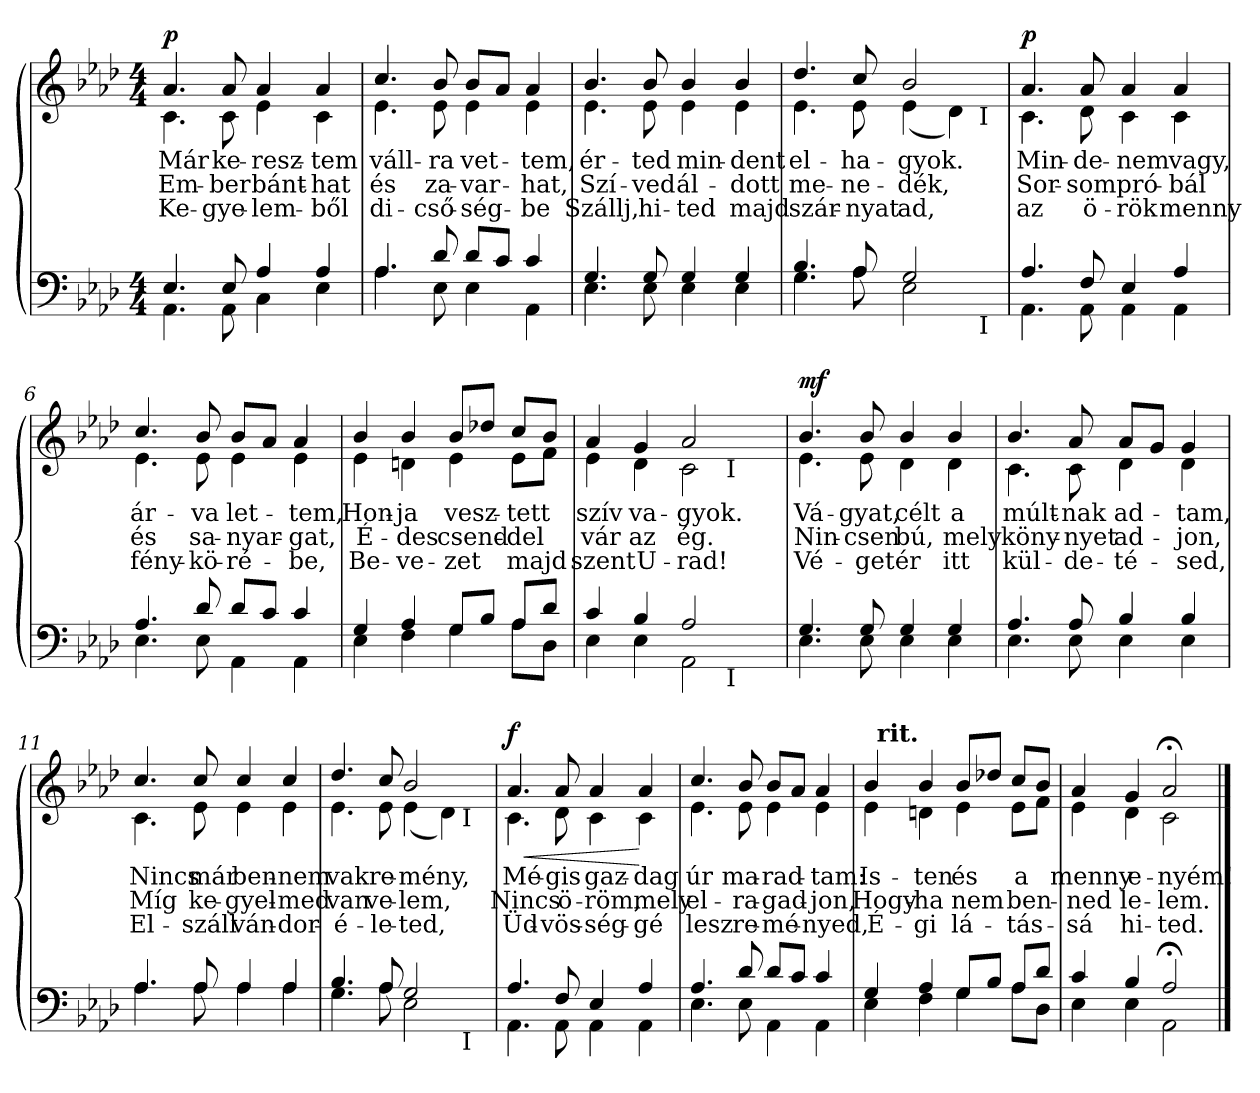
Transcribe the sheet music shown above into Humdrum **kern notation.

**kern	**kern	**text	**text	**text	**dynam
*part2	*part1	*part1	*part1	*part1	*part1
*staff2	*staff1	*staff1	*staff1	*staff1	*staff1
*clefF4	*clefG2	*	*	*	*
*k[b-e-a-d-]	*k[b-e-a-d-]	*	*	*	*
*A-:	*A-:	*	*	*	*
*M4/4	*M4/4	*	*	*	*
=1	=1	=1	=1	=1	=1
*^	*	*	*	*	*
!	!	!LO:TX:a:B:t=Con devozione	!	!	!	!
!	!	!	!LO:LY:b	!LO:LY:b	!LO:LY:b	!LO:DY:b
*	*	*^	*	*	*	*
4.E-/	4.AA-\	4.a-/	4.c\	Már	Em-	Ke-	p
!	!	!	!	!LO:LY:b	!LO:LY:b	!LO:LY:b	!
8E-/	8AA-\	8a-/	8c\	ke-	-ber	-gye-	.
!	!	!	!	!LO:LY:b	!LO:LY:b	!LO:LY:b	!
4A-/	4C\	4a-/	4e-\	-resz-	bánt-	-lem-	.
!	!	!	!	!LO:LY:b	!LO:LY:b	!LO:LY:b	!
4A-/	4E-\	4a-/	4c\	-tem	-hat	-ből	.
=2	=2	=2	=2	=2	=2	=2	=2
!	!	!	!	!LO:LY:b	!LO:LY:b	!LO:LY:b	!
4.A-/	4.A-\	4.cc/	4.e-\	váll-	és	di-	.
!	!	!	!	!LO:LY:b	!LO:LY:b	!LO:LY:b	!
8d-/	8E-\	8b-/	8e-\	-ra	za-	-cső-	.
!	!	!	!	!LO:LY:b	!LO:LY:b	!LO:LY:b	!
8d-/L	4E-\	8b-/L	4e-\	vet-	-var-	-ség-	.
8c/J	.	8a-/J	.	.	.	.	.
!	!	!	!	!LO:LY:b	!LO:LY:b	!LO:LY:b	!
4c/	4AA-\	4a-/	4e-\	-tem,	-hat,	-be	.
=3	=3	=3	=3	=3	=3	=3	=3
!	!	!	!	!LO:LY:b	!LO:LY:b	!LO:LY:b	!
4.G/	4.E-\	4.b-/	4.e-\	ér-	Szí-	Szállj,	.
!	!	!	!	!LO:LY:b	!LO:LY:b	!LO:LY:b	!
8G/	8E-\	8b-/	8e-\	-ted	-ved	hi-	.
!	!	!	!	!LO:LY:b	!LO:LY:b	!LO:LY:b	!
4G/	4E-\	4b-/	4e-\	min-	ál-	-ted	.
!	!	!	!	!LO:LY:b	!LO:LY:b	!LO:LY:b	!
4G/	4E-\	4b-/	4e-\	-dent	-dott	majd	.
*	*	*v	*v	*	*	*	*
=4	=4	=4	=4	=4	=4	=4
*	*	*^	*	*	*	*
!	!	!	!	!LO:LY:b	!LO:LY:b	!LO:LY:b	!
*	*^	*	*^	*	*	*	*
4.B-/	4.G\	2..ryy	4.dd-/	4.e-\	2..ryy	el-	me-	szár-	.
!	!	!	!	!	!	!LO:LY:b	!LO:LY:b	!LO:LY:b	!
8A-/	8A-\	.	8cc/	8e-\	.	-ha-	-ne-	-nyat	.
!	!	!	!	!	!	!LO:LY:b	!LO:LY:b	!LO:LY:b	!
2G/	2E-\	.	2b-/	(<4e-\	.	-gyok.	-dék,	ad,	.
.	.	.	.	4d-\)	.	.	.	.	.
!	!	!	!	!	!LO:TX:b:t=I	!	!	!	!
!	!	!LO:TX:b:t=I	!	!	!	!	!	!	!
.	.	8ryy	.	.	8ryy	.	.	.	.
*	*v	*v	*	*	*	*	*	*	*
*	*	*v	*v	*v	*	*	*	*
!!LO:LB:g=z
=5	=5	=5	=5	=5	=5	=5
*	*^	*^	*	*	*	*
*	*	*	*	*^	*	*	*	*
!	!	!	!	!	!	!LO:LY:b	!LO:LY:b	!LO:LY:b	!LO:DY:a
*	*v	*v	*	*	*	*	*	*	*
*	*	*	*v	*v	*	*	*	*
4.A-/	4.AA-\	4.a-/	4.c\	Min-	Sor-	az	p
!	!	!	!	!LO:LY:b	!LO:LY:b	!LO:LY:b	!
8F/	8AA-\	8a-/	8d-\	-de-	-som	ö-	.
!	!	!	!	!LO:LY:b	!LO:LY:b	!LO:LY:b	!
4E-/	4AA-\	4a-/	4c\	-nem	pró-	-rök	.
!	!	!	!	!LO:LY:b	!LO:LY:b	!LO:LY:b	!
4A-/	4AA-\	4a-/	4c\	vagy,	-bál	menny	.
=6	=6	=6	=6	=6	=6	=6	=6
!	!	!	!	!LO:LY:b	!LO:LY:b	!LO:LY:b	!
4.A-/	4.E-\	4.cc/	4.e-\	ár-	és	fény-	.
!	!	!	!	!LO:LY:b	!LO:LY:b	!LO:LY:b	!
8d-/	8E-\	8b-/	8e-\	-va	sa-	-kö-	.
!	!	!	!	!LO:LY:b	!LO:LY:b	!LO:LY:b	!
8d-/L	4AA-\	8b-/L	4e-\	let-	-nyar-	-ré-	.
8c/J	.	8a-/J	.	.	.	.	.
!	!	!	!	!LO:LY:b	!LO:LY:b	!LO:LY:b	!
4c/	4AA-\	4a-/	4e-\	-tem,	-gat,	-be,	.
=7	=7	=7	=7	=7	=7	=7	=7
!	!	!	!	!LO:LY:b	!LO:LY:b	!LO:LY:b	!
4G/	4E-\	4b-/	4e-\	Hon-	É-	Be-	.
!	!	!	!	!LO:LY:b	!LO:LY:b	!LO:LY:b	!
4A-/	4F\	4b-/	4dn\	-ja	-des	-ve-	.
!	!	!	!	!LO:LY:b	!LO:LY:b	!LO:LY:b	!
8G/L	4G\	8b-/L	4e-\	vesz-	csend-	-zet	.
8B-/J	.	8dd-X/J	.	.	.	.	.
!	!	!	!	!LO:LY:b	!LO:LY:b	!LO:LY:b	!
8A-/L	8A-\L	8cc/L	8e-\L	-tett	-del	majd	.
8d-/J	8D-\J	8b-/J	8f\J	.	.	.	.
*	*	*v	*v	*	*	*	*
=8	=8	=8	=8	=8	=8	=8
*	*	*^	*	*	*	*
!	!	!	!	!LO:LY:b	!LO:LY:b	!LO:LY:b	!
*	*^	*	*^	*	*	*	*
4c/	4E-\	2ryy	4a-/	4e-\	2ryy	szív	vár	szent	.
!	!	!	!	!	!	!LO:LY:b	!LO:LY:b	!LO:LY:b	!
4B-/	4E-\	.	4g/	4d-\	.	va-	az	U-	.
!	!	!	!	!	!	!LO:LY:b	!LO:LY:b	!LO:LY:b	!
2A-/	2AA-\	8..ryy	2a-/	2c\	8..ryy	-gyok.	ég.	-rad!	.
!	!	!	!	!	!LO:TX:b:t=I	!	!	!	!
!	!	!LO:TX:b:t=I	!	!	!	!	!	!	!
.	.	4ryy	.	.	4ryy	.	.	.	.
.	.	32ryy	.	.	32ryy	.	.	.	.
*	*v	*v	*	*	*	*	*	*	*
*	*	*v	*v	*v	*	*	*	*
!!LO:LB:g=z
=9	=9	=9	=9	=9	=9	=9
*	*^	*^	*	*	*	*
*	*	*	*	*^	*	*	*	*
!	!	!	!	!	!	!LO:LY:b	!LO:LY:b	!LO:LY:b	!LO:DY:a
*	*v	*v	*	*	*	*	*	*	*
*	*	*	*v	*v	*	*	*	*
4.G/	4.E-\	4.b-/	4.e-\	Vá-	Nin-	Vé-	mf
!	!	!	!	!LO:LY:b	!LO:LY:b	!LO:LY:b	!
8G/	8E-\	8b-/	8e-\	-gyat,	-csen	-get	.
!	!	!	!	!LO:LY:b	!LO:LY:b	!LO:LY:b	!
4G/	4E-\	4b-/	4d-\	célt	bú,	ér	.
!	!	!	!	!LO:LY:b	!LO:LY:b	!LO:LY:b	!
4G/	4E-\	4b-/	4d-\	a	mely	itt	.
=10	=10	=10	=10	=10	=10	=10	=10
!	!	!	!	!LO:LY:b	!LO:LY:b	!LO:LY:b	!
4.A-/	4.E-\	4.b-/	4.c\	múlt-	köny-	kül-	.
!	!	!	!	!LO:LY:b	!LO:LY:b	!LO:LY:b	!
8A-/	8E-\	8a-/	8c\	-nak	-nyet	-de-	.
!	!	!	!	!LO:LY:b	!LO:LY:b	!LO:LY:b	!
4B-/	4E-\	8a-/L	4d-\	ad-	ad-	-té-	.
.	.	8g/J	.	.	.	.	.
!	!	!	!	!LO:LY:b	!LO:LY:b	!LO:LY:b	!
4B-/	4E-\	4g/	4d-\	-tam,	-jon,	-sed,	.
=11	=11	=11	=11	=11	=11	=11	=11
!	!	!	!	!LO:LY:b	!LO:LY:b	!LO:LY:b	!
4.A-/	4.A-\	4.cc/	4.c\	Nincs	Míg	El-	.
!	!	!	!	!LO:LY:b	!LO:LY:b	!LO:LY:b	!
8A-/	8A-\	8cc/	8e-\	már	ke-	-száll	.
!	!	!	!	!LO:LY:b	!LO:LY:b	!LO:LY:b	!
4A-/	4A-\	4cc/	4e-\	ben-	-gyel-	ván-	.
!	!	!	!	!LO:LY:b	!LO:LY:b	!LO:LY:b	!
4A-/	4A-\	4cc/	4e-\	-nem	-med	-dor-	.
*	*	*v	*v	*	*	*	*
=12	=12	=12	=12	=12	=12	=12
*	*	*^	*	*	*	*
!	!	!	!	!LO:LY:b	!LO:LY:b	!LO:LY:b	!
*	*^	*	*^	*	*	*	*
4.B-/	4.G\	2ryy	4.dd-/	4.e-\	2ryy	vak	van	-é-	.
!	!	!	!	!	!	!LO:LY:b	!LO:LY:b	!LO:LY:b	!
8A-/	8A-\	.	8cc/	8e-\	.	re-	ve-	-le-	.
!	!	!	!	!	!	!LO:LY:b	!LO:LY:b	!LO:LY:b	!
2G/	2E-\	4ryy	2b-/	(<4e-\	4ryy	-mény,	-lem,	-ted,	.
.	.	16.ryy	.	4d-\)	16.ryy	.	.	.	.
!	!	!	!	!	!LO:TX:b:t=I	!	!	!	!
!	!	!LO:TX:b:t=I	!	!	!	!	!	!	!
.	.	8ryy	.	.	8ryy	.	.	.	.
.	.	32ryy	.	.	32ryy	.	.	.	.
*	*v	*v	*	*	*	*	*	*	*
*	*	*v	*v	*v	*	*	*	*
!!LO:LB:g=z
=13	=13	=13	=13	=13	=13	=13
*	*^	*^	*	*	*	*
*	*	*	*	*^	*	*	*	*
!	!	!	!	!	!	!LO:LY:b	!LO:LY:b	!LO:LY:b	!LO:HP:b
!	!	!	!	!	!	!	!	!	!LO:DY:n=1:a
*	*v	*v	*	*	*	*	*	*	*
*	*	*	*v	*v	*	*	*	*
4.A-/	4.AA-\	4.a-/	4.c\	Mé-	Nincs	Üd-	< f
!	!	!	!	!LO:LY:b	!LO:LY:b	!LO:LY:b	!
8F/	8AA-\	8a-/	8d-\	-gis	ö-	-vös-	.
!	!	!	!	!LO:LY:b	!LO:LY:b	!LO:LY:b	!
4E-/	4AA-\	4a-/	4c\	gaz-	-röm,	-ség-	.
!	!	!	!	!LO:LY:b	!LO:LY:b	!LO:LY:b	!
4A-/	4AA-\	4a-/	4c\	-dag	mely	-gé	[
=14	=14	=14	=14	=14	=14	=14	=14
!	!	!	!	!LO:LY:b	!LO:LY:b	!LO:LY:b	!
4.A-/	4.E-\	4.cc/	4.e-\	úr	el-	lesz	.
!	!	!	!	!LO:LY:b	!LO:LY:b	!LO:LY:b	!
8d-/	8E-\	8b-/	8e-\	ma-	-ra-	re-	.
!	!	!	!	!LO:LY:b	!LO:LY:b	!LO:LY:b	!
8d-/L	4AA-\	8b-/L	4e-\	-rad-	-gad-	-mé-	.
8c/J	.	8a-/J	.	.	.	.	.
!	!	!	!	!LO:LY:b	!LO:LY:b	!LO:LY:b	!
4c/	4AA-\	4a-/	4e-\	-tam:	-jon,	-nyed,	.
*	*	*v	*v	*	*	*	*
=15	=15	=15	=15	=15	=15	=15
*	*	*^	*	*	*	*
!	!	!	!	!LO:LY:b	!LO:LY:b	!LO:LY:b	!
*	*	*	*^	*	*	*	*
4G/	4E-\	4b-/	4e-\	32ryy	Is-	Hogy-	É-	.
!	!	!	!	!LO:TX:a:B:t=rit.	!	!	!	!
.	.	.	.	2ryy	.	.	.	.
!	!	!	!	!	!LO:LY:b	!LO:LY:b	!LO:LY:b	!
4A-/	4F\	4b-/	4dn\	.	-ten	-ha	-gi	.
!	!	!	!	!	!LO:LY:b	!LO:LY:b	!LO:LY:b	!
8G/L	4G\	8b-/L	4e-\	.	és	nem	lá-	.
.	.	.	.	4...ryy	.	.	.	.
8B-/J	.	8dd-X/J	.	.	.	.	.	.
!	!	!	!	!	!LO:LY:b	!LO:LY:b	!LO:LY:b	!
8A-/L	8A-\L	8cc/L	8e-\L	.	a	ben-	-tás-	.
8d-/J	8D-\J	8b-/J	8f\J	.	.	.	.	.
*	*	*v	*v	*v	*	*	*	*
=16	=16	=16	=16	=16	=16	=16
*	*	*^	*	*	*	*
*	*	*	*^	*	*	*	*
!	!	!	!	!	!LO:LY:b	!LO:LY:b	!LO:LY:b	!
*	*	*	*v	*v	*	*	*	*
4c/	4E-\	4a-/	4e-\	menny	-ned	-sá	.
!	!	!	!	!LO:LY:b	!LO:LY:b	!LO:LY:b	!
4B-/	4E-\	4g/	4d-\	e-	le-	hi-	.
!	!	!	!	!LO:LY:b	!LO:LY:b	!LO:LY:b	!
2A-;/	2AA-\	2a-;/	2c\	-nyém!	-lem.	-ted.	.
*v	*v	*	*	*	*	*	*
*	*v	*v	*	*	*	*
==	==	==	==	==	==
*-	*-	*-	*-	*-	*-
